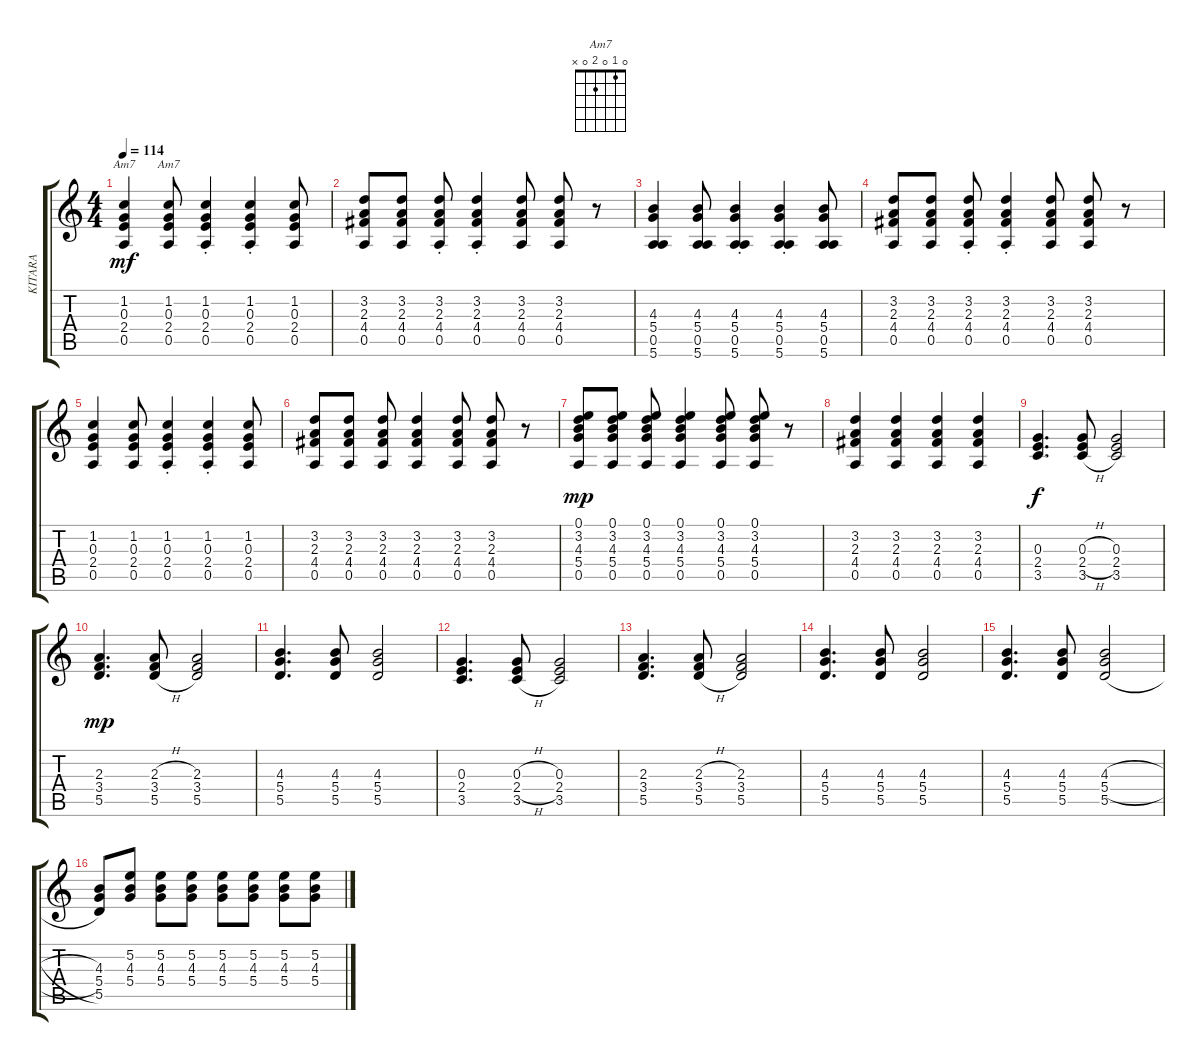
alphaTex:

\track ("KITARA" "KITARA") {instrument electricguitarmuted}
\staff {score tabs}
\tuning (E4 B3 G3 D3 A2 E2) {hide}
\chord ("Am7" 0 1 2 2 0 x)
\chord ("Am7" 0 1 0 2 0 x)
\ts (4 4)
\tempo 114
\clef g2
\ks c
(1.2 0.3 2.4 0.5).4{ch "Am7" dy mf} (1.2 0.3 2.4 0.5).8{ch "Am7"} (1.2 0.3 2.4{st} 0.5{st}).4 (1.2 0.3 2.4{st} 0.5{st}).4 (1.2 0.3 2.4 0.5).8 |
(3.2 2.3 4.4 0.5).8 (3.2 2.3 4.4 0.5).8 (3.2 2.3 4.4{st} 0.5{st}).8 (3.2 2.3 4.4{st} 0.5{st}).4 (3.2 2.3 4.4 0.5).8 (3.2 2.3 4.4 0.5).8 r.8 |
(4.3 5.4 0.5 5.6).4 (4.3 5.4 0.5 5.6).8 (4.3 5.4{st} 0.5 5.6).4 (4.3 5.4{st} 0.5 5.6).4 (4.3 5.4 0.5 5.6).8 |
(3.2 2.3 4.4 0.5).8 (3.2 2.3 4.4 0.5).8 (3.2 2.3 4.4{st} 0.5{st}).8 (3.2 2.3 4.4{st} 0.5{st}).4 (3.2 2.3 4.4 0.5).8 (3.2 2.3 4.4 0.5).8 r.8 |
(1.2 0.3 2.4 0.5).4 (1.2 0.3 2.4 0.5).8 (1.2 0.3 2.4{st} 0.5{st}).4 (1.2 0.3 2.4{st} 0.5{st}).4 (1.2 0.3 2.4 0.5).8 |
(3.2 2.3 4.4 0.5).8 (3.2 2.3 4.4 0.5).8 (3.2 2.3 4.4 0.5).8 (3.2 2.3 4.4 0.5).4 (3.2 2.3 4.4 0.5).8 (3.2 2.3 4.4 0.5).8 r.8 |
(0.1 3.2 4.3 5.4 0.5).8{dy mp} (0.1 3.2 4.3 5.4 0.5).8 (0.1 3.2 4.3 5.4 0.5).8 (0.1 3.2 4.3 5.4 0.5).4 (0.1 3.2 4.3 5.4 0.5).8 (0.1 3.2 4.3 5.4 0.5).8 r.8 |
(3.2 2.3 4.4 0.5).4 (3.2 2.3 4.4 0.5).4 (3.2 2.3 4.4 0.5).4 (3.2 2.3 4.4 0.5).4 |
(0.3 2.4 3.5).4{d dy f} (0.3{h} 2.4{h} 3.5{h}).8 (0.3 2.4 3.5).2 |
(2.3 3.4 5.5).4{d dy mp} (2.3{h} 3.4 5.5{h}).8 (2.3 3.4 5.5).2 |
(4.3 5.4 5.5).4{d} (4.3 5.4 5.5).8 (4.3 5.4 5.5).2 |
(0.3 2.4 3.5).4{d} (0.3{h} 2.4{h} 3.5{h}).8 (0.3 2.4 3.5).2 |
(2.3 3.4 5.5).4{d} (2.3{h} 3.4 5.5{h}).8 (2.3 3.4 5.5).2 |
(4.3 5.4 5.5).4{d} (4.3 5.4 5.5).8 (4.3 5.4 5.5).2 |
(4.3 5.4 5.5).4{d} (4.3 5.4 5.5).8 (4.3{h} 5.4{h} 5.5{h}).2 |
(4.3 5.4 5.5).8 (5.2 4.3 5.4).8 (5.2 4.3 5.4).8 (5.2 4.3 5.4).8 (5.2 4.3 5.4).8 (5.2 4.3 5.4).8 (5.2 4.3 5.4).8 (5.2 4.3 5.4).8
